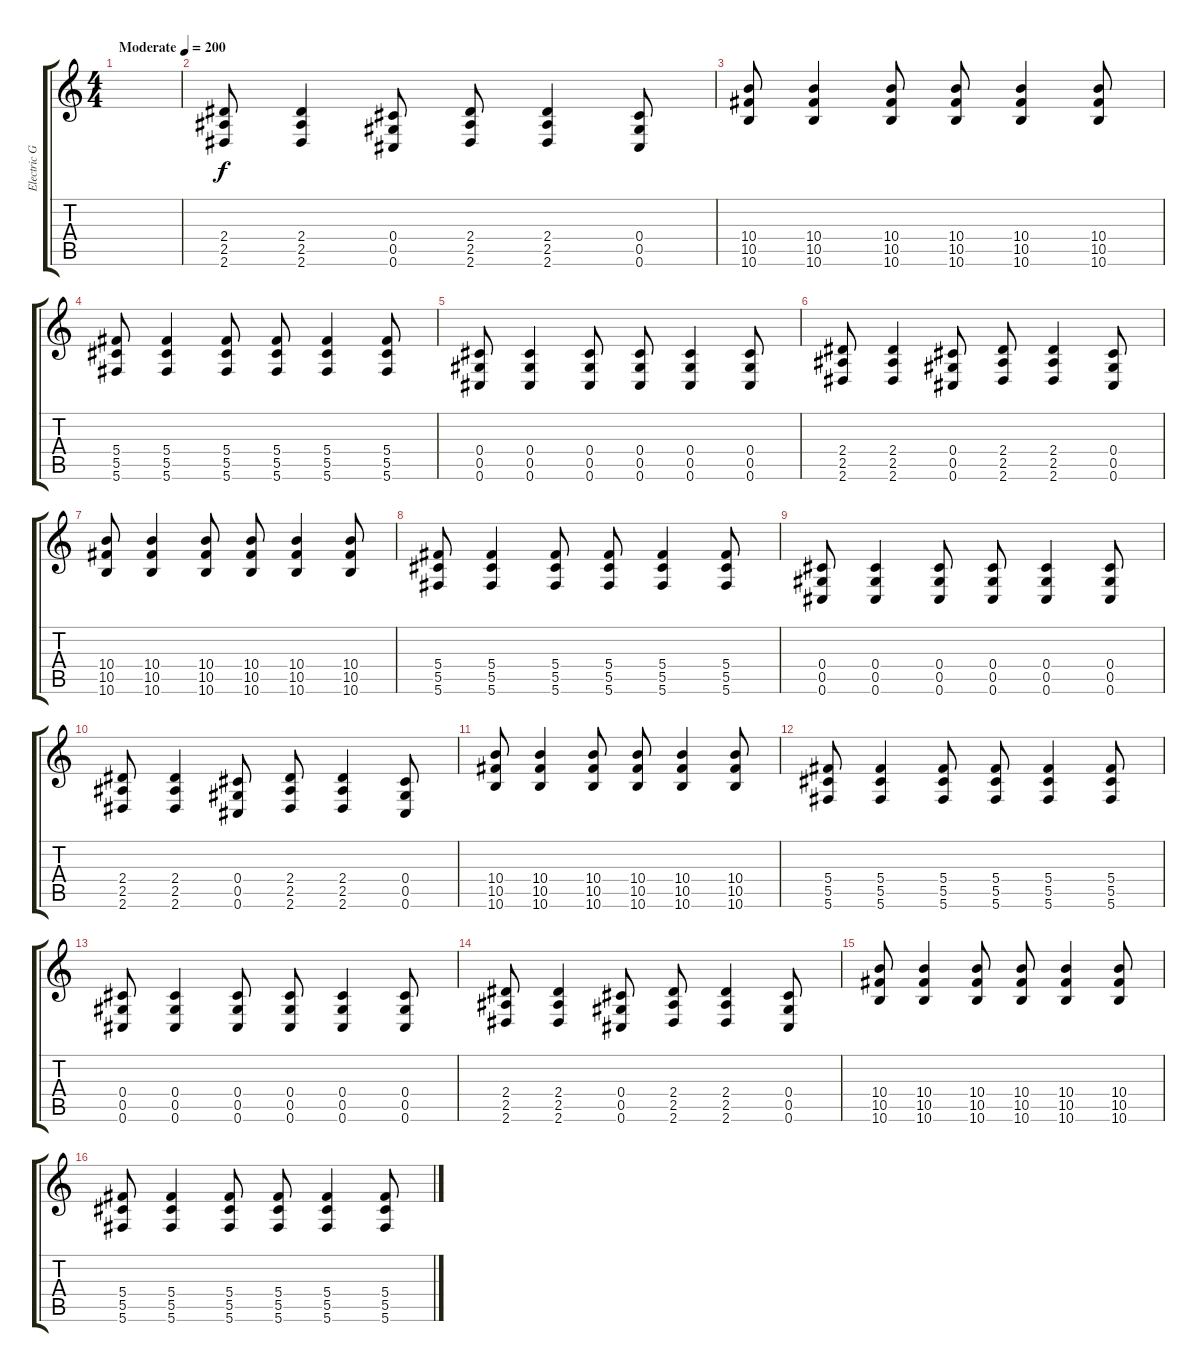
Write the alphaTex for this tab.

\track ("Electric Guitar" "Electric G") {instrument distortionguitar}
\staff {score tabs}
\tuning (Eb4 Bb3 Gb3 Db3 Ab2 Db2) {hide}
\ts (4 4)
\tempo (200 "Moderate")
\clef g2
\ks c
|
(2.4 2.5 2.6).8 (2.4 2.5 2.6).4 (0.4 0.5 0.6).8 (2.4 2.5 2.6).8 (2.4 2.5 2.6).4 (0.4 0.5 0.6).8 |
(10.4 10.5 10.6).8 (10.4 10.5 10.6).4 (10.4 10.5 10.6).8 (10.4 10.5 10.6).8 (10.4 10.5 10.6).4 (10.4 10.5 10.6).8 |
(5.4 5.5 5.6).8 (5.4 5.5 5.6).4 (5.4 5.5 5.6).8 (5.4 5.5 5.6).8 (5.4 5.5 5.6).4 (5.4 5.5 5.6).8 |
(0.4 0.5 0.6).8 (0.4 0.5 0.6).4 (0.4 0.5 0.6).8 (0.4 0.5 0.6).8 (0.4 0.5 0.6).4 (0.4 0.5 0.6).8 |
(2.4 2.5 2.6).8 (2.4 2.5 2.6).4 (0.4 0.5 0.6).8 (2.4 2.5 2.6).8 (2.4 2.5 2.6).4 (0.4 0.5 0.6).8 |
(10.4 10.5 10.6).8 (10.4 10.5 10.6).4 (10.4 10.5 10.6).8 (10.4 10.5 10.6).8 (10.4 10.5 10.6).4 (10.4 10.5 10.6).8 |
(5.4 5.5 5.6).8 (5.4 5.5 5.6).4 (5.4 5.5 5.6).8 (5.4 5.5 5.6).8 (5.4 5.5 5.6).4 (5.4 5.5 5.6).8 |
(0.4 0.5 0.6).8 (0.4 0.5 0.6).4 (0.4 0.5 0.6).8 (0.4 0.5 0.6).8 (0.4 0.5 0.6).4 (0.4 0.5 0.6).8 |
(2.4 2.5 2.6).8 (2.4 2.5 2.6).4 (0.4 0.5 0.6).8 (2.4 2.5 2.6).8 (2.4 2.5 2.6).4 (0.4 0.5 0.6).8 |
(10.4 10.5 10.6).8 (10.4 10.5 10.6).4 (10.4 10.5 10.6).8 (10.4 10.5 10.6).8 (10.4 10.5 10.6).4 (10.4 10.5 10.6).8 |
(5.4 5.5 5.6).8 (5.4 5.5 5.6).4 (5.4 5.5 5.6).8 (5.4 5.5 5.6).8 (5.4 5.5 5.6).4 (5.4 5.5 5.6).8 |
(0.4 0.5 0.6).8 (0.4 0.5 0.6).4 (0.4 0.5 0.6).8 (0.4 0.5 0.6).8 (0.4 0.5 0.6).4 (0.4 0.5 0.6).8 |
(2.4 2.5 2.6).8 (2.4 2.5 2.6).4 (0.4 0.5 0.6).8 (2.4 2.5 2.6).8 (2.4 2.5 2.6).4 (0.4 0.5 0.6).8 |
(10.4 10.5 10.6).8 (10.4 10.5 10.6).4 (10.4 10.5 10.6).8 (10.4 10.5 10.6).8 (10.4 10.5 10.6).4 (10.4 10.5 10.6).8 |
(5.4 5.5 5.6).8 (5.4 5.5 5.6).4 (5.4 5.5 5.6).8 (5.4 5.5 5.6).8 (5.4 5.5 5.6).4 (5.4 5.5 5.6).8
